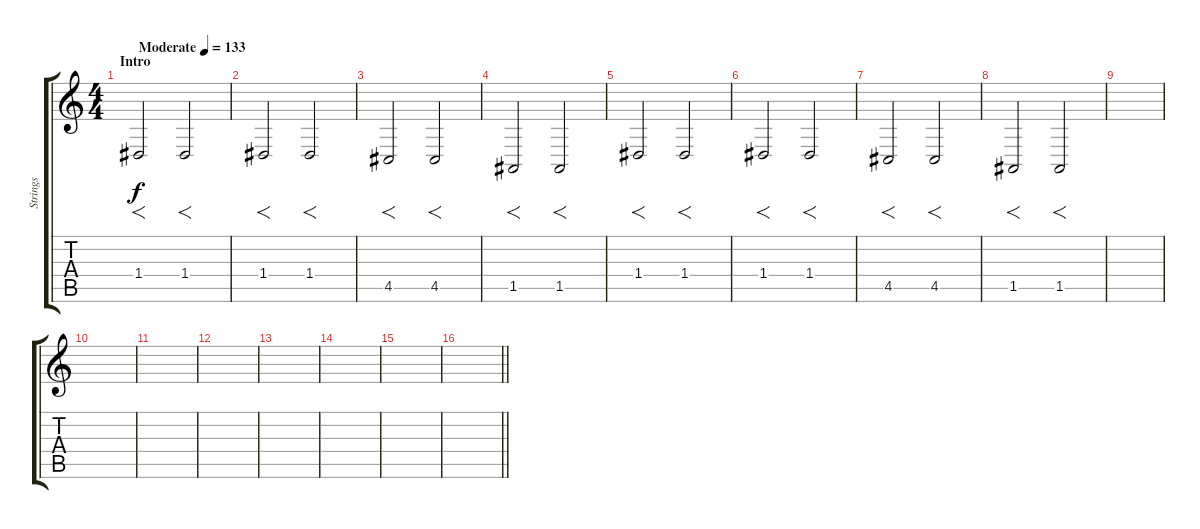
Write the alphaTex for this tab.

\track ("Strings" "Strings") {instrument stringensemble1}
\staff {score tabs}
\tuning (E4 B3 G3 D3 A2 E2) {hide}
\ts (4 4)
\section ("" "Intro")
\tempo (133 "Moderate")
\clef g2
\ks c
1.4.2{f dy f volume 9 instrument stringensemble1} 1.4.2{f} |
1.4.2{f} 1.4.2{f} |
4.5.2{f} 4.5.2{f} |
1.5.2{f} 1.5.2{f} |
1.4.2{f} 1.4.2{f} |
1.4.2{f} 1.4.2{f} |
4.5.2{f} 4.5.2{f} |
1.5.2{f} 1.5.2{f} |
|
|
|
|
|
|
|
\barLineRight lightlight
